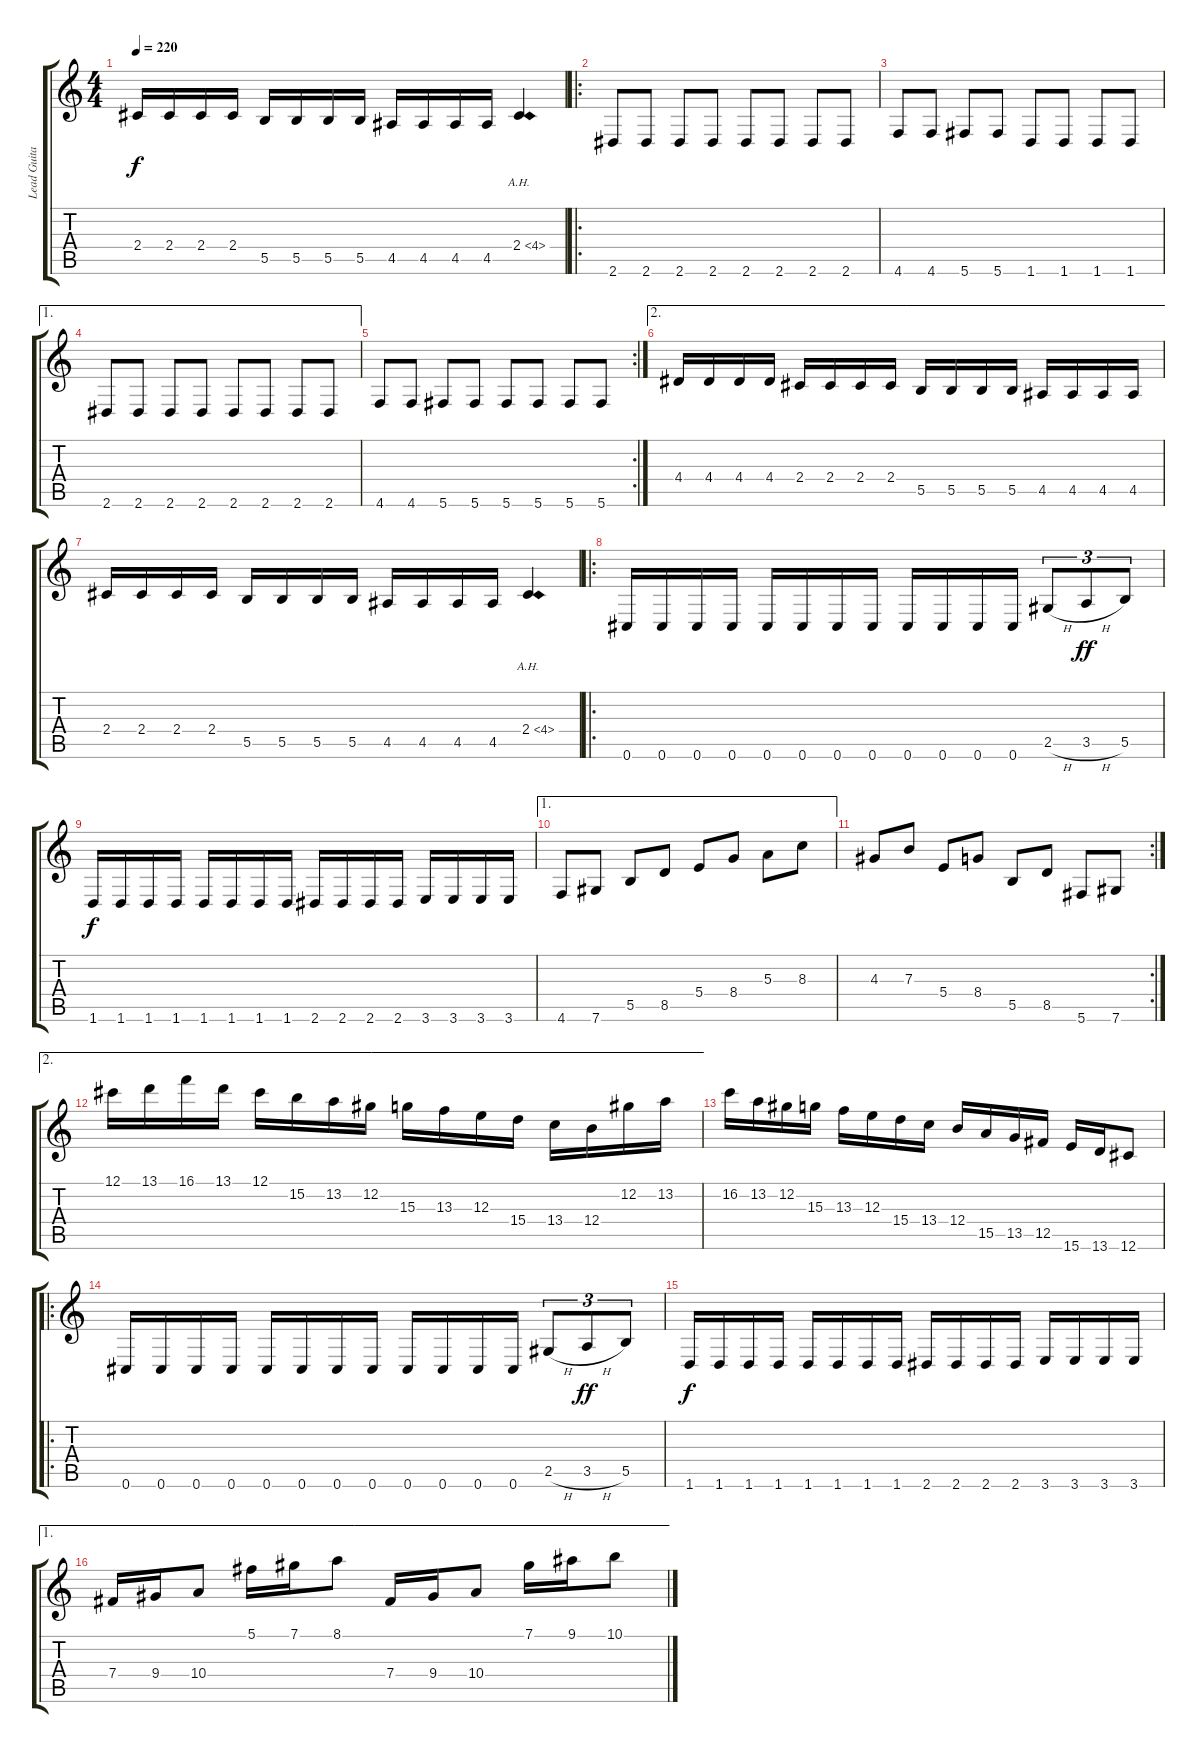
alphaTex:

\track ("Lead Guitar" "Lead Guita") {instrument distortionguitar}
\staff {score tabs}
\tuning (Db4 Ab3 E3 B2 Gb2 Db2) {hide}
\ts (4 4)
\tempo 220
\clef g2
\ks c
2.4.16{dy f} 2.4.16 2.4.16 2.4.16 5.5.16 5.5.16 5.5.16 5.5.16 4.5.16 4.5.16 4.5.16 4.5.16 2.4{be (hold 0 0 60 0) ah 2}.4 |
\ro
2.6.8 2.6.8 2.6.8 2.6.8 2.6.8 2.6.8 2.6.8 2.6.8 |
4.6.8 4.6.8 5.6.8 5.6.8 1.6.8 1.6.8 1.6.8 1.6.8 |
\ae 1
2.6.8 2.6.8 2.6.8 2.6.8 2.6.8 2.6.8 2.6.8 2.6.8 |
\rc 2
4.6.8 4.6.8 5.6.8 5.6.8 5.6.8 5.6.8 5.6.8 5.6.8 |
\ae 2
4.4.16 4.4.16 4.4.16 4.4.16 2.4.16 2.4.16 2.4.16 2.4.16 5.5.16 5.5.16 5.5.16 5.5.16 4.5.16 4.5.16 4.5.16 4.5.16 |
2.4.16 2.4.16 2.4.16 2.4.16 5.5.16 5.5.16 5.5.16 5.5.16 4.5.16 4.5.16 4.5.16 4.5.16 2.4{be (hold 0 0 60 0) ah 2}.4 |
\ro
0.6.16 0.6.16 0.6.16 0.6.16 0.6.16 0.6.16 0.6.16 0.6.16 0.6.16 0.6.16 0.6.16 0.6.16 2.5{h}.8{tu (3 2)} 3.5{h}.8{tu (3 2) dy ff} 5.5.8{tu (3 2)} |
1.6.16{dy f} 1.6.16 1.6.16 1.6.16 1.6.16 1.6.16 1.6.16 1.6.16 2.6.16 2.6.16 2.6.16 2.6.16 3.6.16 3.6.16 3.6.16 3.6.16 |
\ae 1
4.6.8 7.6.8 5.5.8 8.5.8 5.4.8 8.4.8 5.3.8 8.3.8 |
\rc 2
4.3.8 7.3.8 5.4.8 8.4.8 5.5.8 8.5.8 5.6.8 7.6.8 |
\ae 2
12.1.16 13.1.16 16.1.16 13.1.16 12.1.16 15.2.16 13.2.16 12.2.16 15.3.16 13.3.16 12.3.16 15.4.16 13.4.16 12.4.16 12.2.16 13.2.16 |
16.2.16 13.2.16 12.2.16 15.3.16 13.3.16 12.3.16 15.4.16 13.4.16 12.4.16 15.5.16 13.5.16 12.5.16 15.6.16 13.6.16 12.6.8 |
\ro
0.6.16 0.6.16 0.6.16 0.6.16 0.6.16 0.6.16 0.6.16 0.6.16 0.6.16 0.6.16 0.6.16 0.6.16 2.5{h}.8{tu (3 2)} 3.5{h}.8{tu (3 2) dy ff} 5.5.8{tu (3 2)} |
1.6.16{dy f} 1.6.16 1.6.16 1.6.16 1.6.16 1.6.16 1.6.16 1.6.16 2.6.16 2.6.16 2.6.16 2.6.16 3.6.16 3.6.16 3.6.16 3.6.16 |
\ae 1
7.4.16 9.4.16 10.4.8 5.1.16 7.1.16 8.1.8 7.4.16 9.4.16 10.4.8 7.1.16 9.1.16 10.1.8
